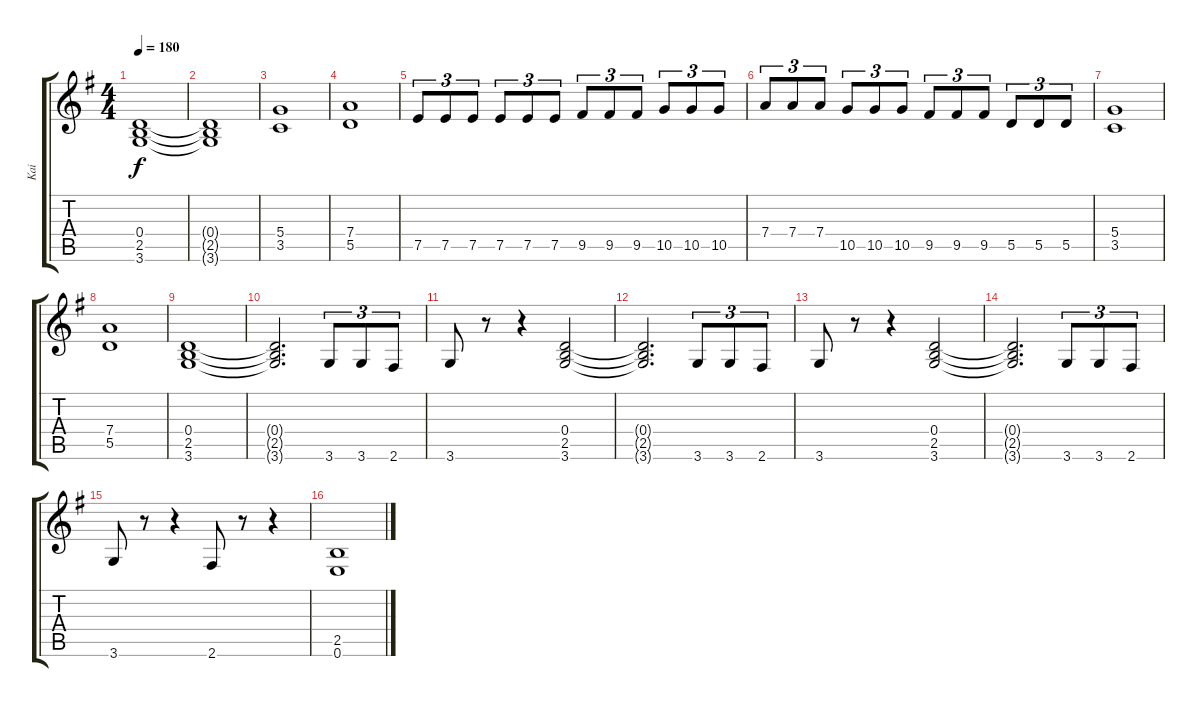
\track ("Kai" "Kai") {instrument distortionguitar}
\staff {score tabs}
\tuning (E4 B3 G3 D3 A2 E2) {hide}
\ts (4 4)
\tempo 180
\clef g2
\ks g
(0.4 2.5 3.6).1{dy f} |
(0.4{t} 2.5{t} 3.6{t}).1 |
(5.4 3.5).1 |
(7.4 5.5).1 |
7.5.8{tu (3 2)} 7.5.8{tu (3 2)} 7.5.8{tu (3 2)} 7.5.8{tu (3 2)} 7.5.8{tu (3 2)} 7.5.8{tu (3 2)} 9.5.8{tu (3 2)} 9.5.8{tu (3 2)} 9.5.8{tu (3 2)} 10.5.8{tu (3 2)} 10.5.8{tu (3 2)} 10.5.8{tu (3 2)} |
7.4.8{tu (3 2)} 7.4.8{tu (3 2)} 7.4.8{tu (3 2)} 10.5.8{tu (3 2)} 10.5.8{tu (3 2)} 10.5.8{tu (3 2)} 9.5.8{tu (3 2)} 9.5.8{tu (3 2)} 9.5.8{tu (3 2)} 5.5.8{tu (3 2)} 5.5.8{tu (3 2)} 5.5.8{tu (3 2)} |
(5.4 3.5).1 |
(7.4 5.5).1 |
(0.4 2.5 3.6).1 |
(0.4{t} 2.5{t} 3.6{t}).2{d} 3.6.8{tu (3 2)} 3.6.8{tu (3 2)} 2.6.8{tu (3 2)} |
3.6.8 r.8 r.4 (0.4 2.5 3.6).2 |
(0.4{t} 2.5{t} 3.6{t}).2{d} 3.6.8{tu (3 2)} 3.6.8{tu (3 2)} 2.6.8{tu (3 2)} |
3.6.8 r.8 r.4 (0.4 2.5 3.6).2 |
(0.4{t} 2.5{t} 3.6{t}).2{d} 3.6.8{tu (3 2)} 3.6.8{tu (3 2)} 2.6.8{tu (3 2)} |
3.6.8 r.8 r.4 2.6.8 r.8 r.4 |
(2.5 0.6).1
